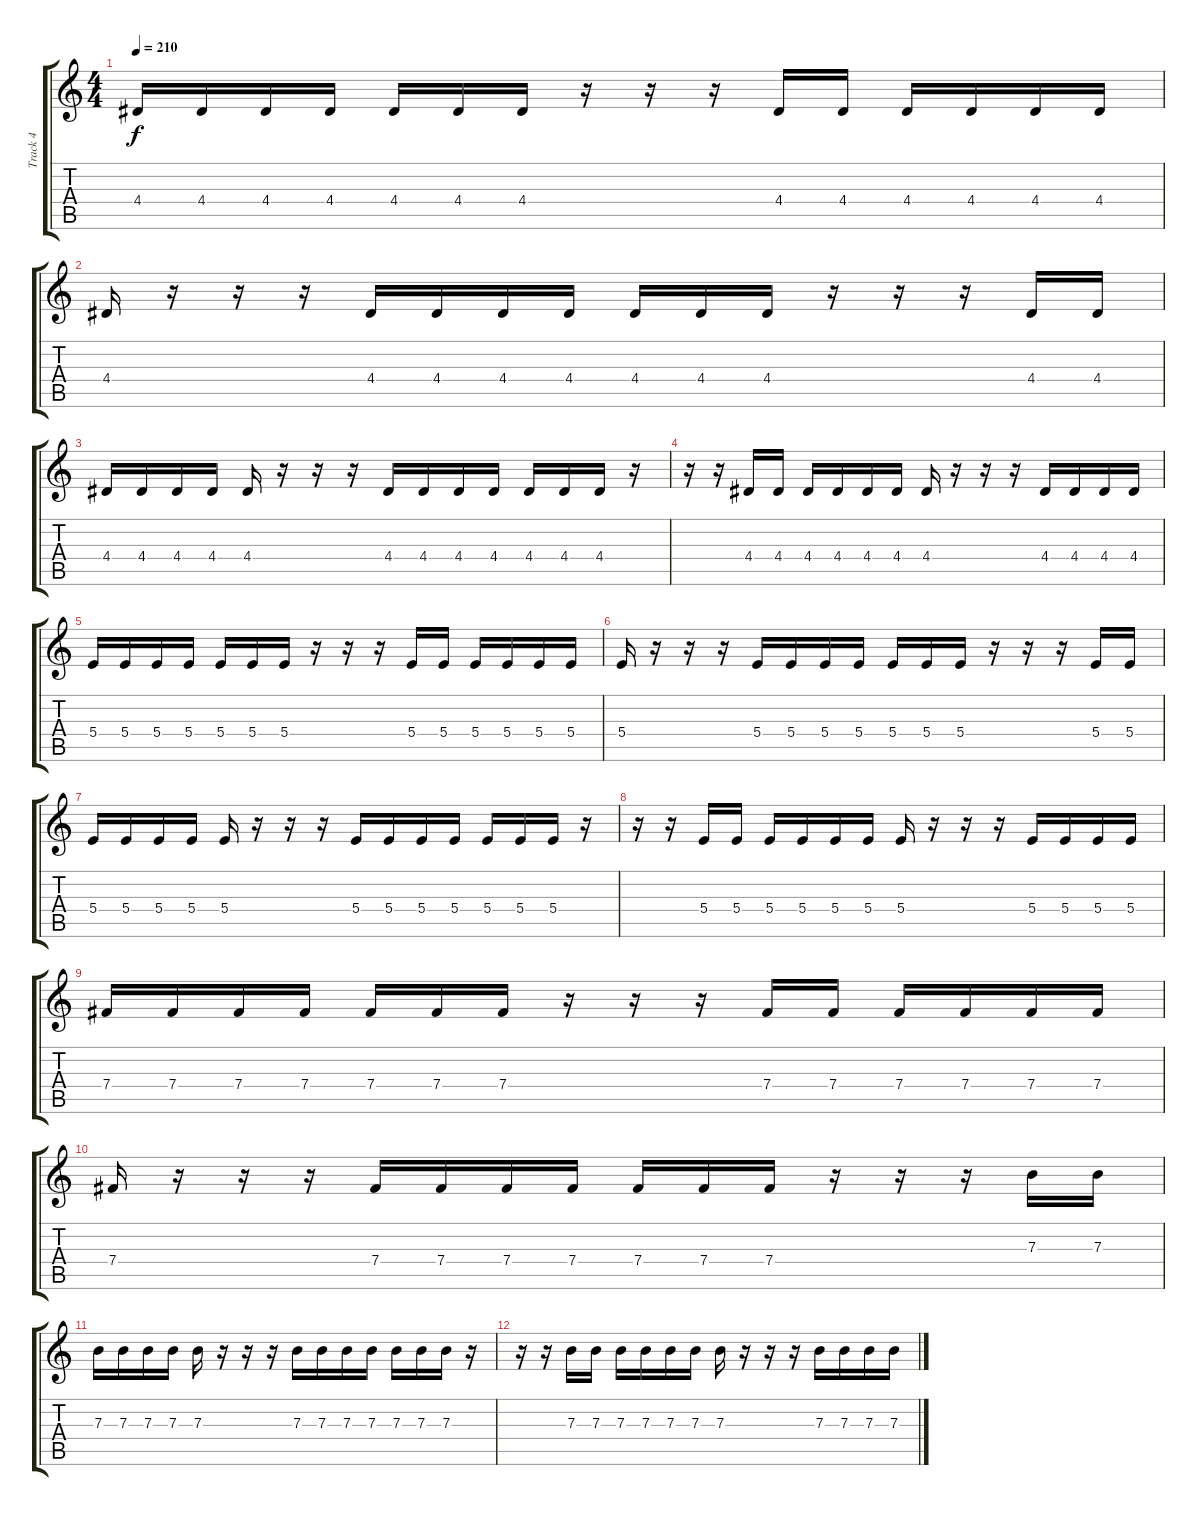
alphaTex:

\track ("Track 4" "Track 4") {instrument distortionguitar}
\staff {score tabs}
\tuning (Db4 Ab3 E3 B2 Gb2 B1) {hide}
\ts (4 4)
\tempo 210
\clef g2
\ks c
4.4.16{dy f} 4.4.16 4.4.16 4.4.16 4.4.16 4.4.16 4.4.16 r.16 r.16 r.16 4.4.16 4.4.16 4.4.16 4.4.16 4.4.16 4.4.16 |
4.4.16 r.16 r.16 r.16 4.4.16 4.4.16 4.4.16 4.4.16 4.4.16 4.4.16 4.4.16 r.16 r.16 r.16 4.4.16 4.4.16 |
4.4.16 4.4.16 4.4.16 4.4.16 4.4.16 r.16 r.16 r.16 4.4.16 4.4.16 4.4.16 4.4.16 4.4.16 4.4.16 4.4.16 r.16 |
r.16 r.16 4.4.16 4.4.16 4.4.16 4.4.16 4.4.16 4.4.16 4.4.16 r.16 r.16 r.16 4.4.16 4.4.16 4.4.16 4.4.16 |
5.4.16 5.4.16 5.4.16 5.4.16 5.4.16 5.4.16 5.4.16 r.16 r.16 r.16 5.4.16 5.4.16 5.4.16 5.4.16 5.4.16 5.4.16 |
5.4.16 r.16 r.16 r.16 5.4.16 5.4.16 5.4.16 5.4.16 5.4.16 5.4.16 5.4.16 r.16 r.16 r.16 5.4.16 5.4.16 |
5.4.16 5.4.16 5.4.16 5.4.16 5.4.16 r.16 r.16 r.16 5.4.16 5.4.16 5.4.16 5.4.16 5.4.16 5.4.16 5.4.16 r.16 |
r.16 r.16 5.4.16 5.4.16 5.4.16 5.4.16 5.4.16 5.4.16 5.4.16 r.16 r.16 r.16 5.4.16 5.4.16 5.4.16 5.4.16 |
7.4.16 7.4.16 7.4.16 7.4.16 7.4.16 7.4.16 7.4.16 r.16 r.16 r.16 7.4.16 7.4.16 7.4.16 7.4.16 7.4.16 7.4.16 |
7.4.16 r.16 r.16 r.16 7.4.16 7.4.16 7.4.16 7.4.16 7.4.16 7.4.16 7.4.16 r.16 r.16 r.16 7.3.16 7.3.16 |
7.3.16 7.3.16 7.3.16 7.3.16 7.3.16 r.16 r.16 r.16 7.3.16 7.3.16 7.3.16 7.3.16 7.3.16 7.3.16 7.3.16 r.16 |
r.16 r.16 7.3.16 7.3.16 7.3.16 7.3.16 7.3.16 7.3.16 7.3.16 r.16 r.16 r.16 7.3.16 7.3.16 7.3.16 7.3.16
